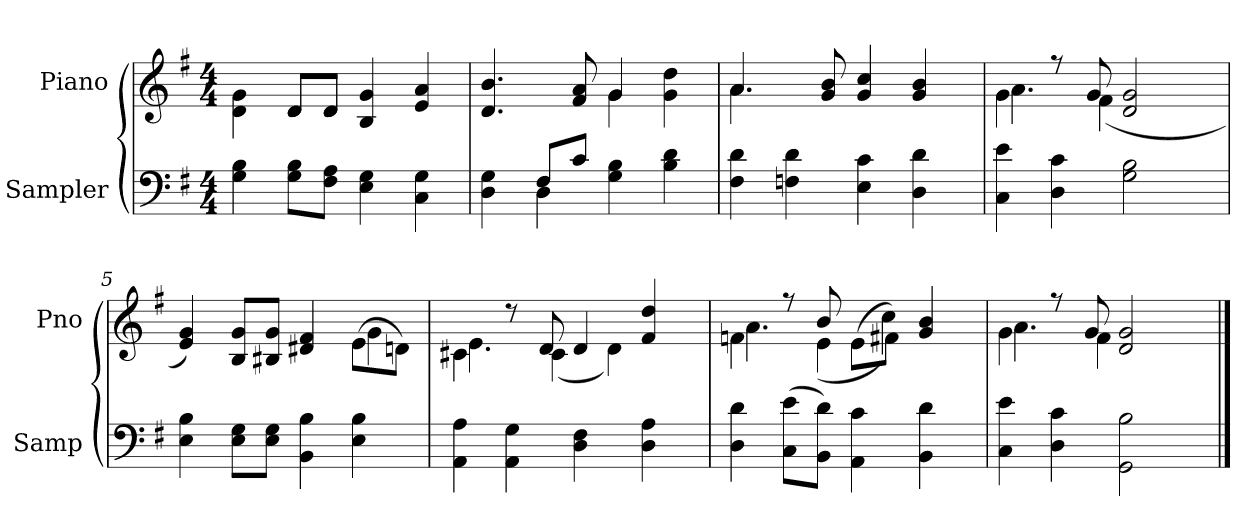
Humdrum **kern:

**kern	**kern
*part2	*part1
*staff2	*staff1
*I"Sampler	*I"Piano
*I'Samp	*I'Pno
*clefF4	*clefG2
*k[f#]	*k[f#]
*G:	*G:
*M4/4	*M4/4
=1	=1
*	*^
4G 4B	4d\ 4g\	4ryy
8G\ 8B\L	8d/L	8d/L
8F#\ 8A\J	8d/J	8d/J
4E 4G	4B 4g	2ryy
4C 4G	4e 4a	.
=2	=2	=2
*^	*	*
4D 4G	4ryy	4.d 4.b	2ryy
8F#/L	4D	.	.
8c/J)	.	8f# 8a	.
4G 4B	2ryy	4g/	4g
4B 4d	.	4g 4dd	4ryy
*v	*v	*	*
=3	=3	=3
4F# 4d	4.a/	4.a
4Fn 4d	.	.
.	8g 8b	2ryy
4E 4c	4g 4cc	.
4D 4d	4g 4b	.
.	.	8ryy
=4	=4	=4
4C 4e	4g\	4.a
4D 4c	8r	.
.	8g/	(4f#
2G 2B	2d 2g	.
.	.	4.ryy
=5	=5	=5
4E 4B	4e 4g)	2.ryy
8E\ 8G\L	8B/ 8g/L	.
8E\ 8G\J	8B#X/ 8g/J	.
4BB 4B	4d#X 4f#	.
4E 4B	(8e\L	4g
.	8dn\J)	.
=6	=6	=6
4AA 4A	4c#X\	4.e
4AA 4G	8r	.
.	8d/	(4c#
4D 4F#	4d/	.
.	.	4d)
4D 4A	4f# 4dd	.
.	.	8ryy
=7	=7	=7
4D 4d	4fn\	4.a
(8C\ 8e\L	8r	.
8BB\ 8d\J)	8b/	(4e
4AA 4c	(8e\L	.
.	8f#X\J)	4cc)
4BB 4d	4g 4b	.
.	.	8ryy
=8	=8	=8
4C 4e	4g\	4.a
4D 4c	8r	.
.	8g/	(4f#
2GG 2B	2d 2g	.
.	.	4.ryy
*	*v	*v
==	==
*-	*-
